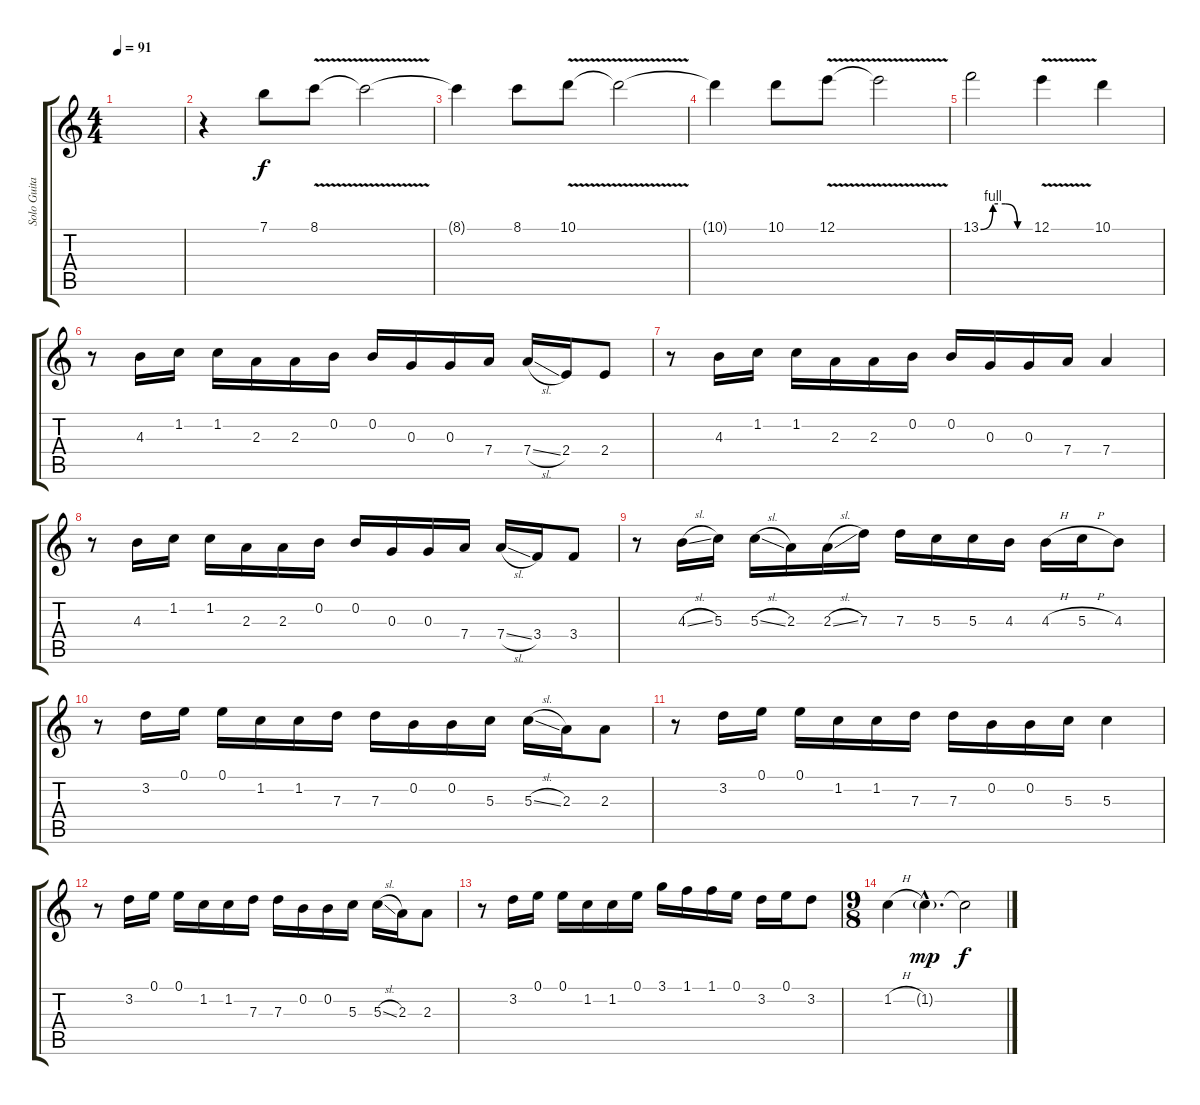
\track ("Solo Guitar 2" "Solo Guita") {instrument overdrivenguitar}
\staff {score tabs}
\tuning (E4 B3 G3 D3 A2 E2) {hide}
\ts (4 4)
\tempo 91
\clef g2
\ks c
|
r.4 7.1.8 8.1{v}.8 8.1{t}.2 |
8.1{t}.4 8.1.8 10.1{v}.8 10.1{t}.2 |
10.1{t}.4 10.1.8 12.1{v}.8 12.1{t}.2 |
13.1{be (custom 0 0 15 4 30 4 45 0 60 0)}.2 12.1{v}.4 10.1.4 |
r.8 4.3.16 1.2.16 1.2.16 2.3.16 2.3.16 0.2.16 0.2.16 0.3.16 0.3.16 7.4.16 7.4{sl}.16 2.4.16 2.4.8 |
r.8 4.3.16 1.2.16 1.2.16 2.3.16 2.3.16 0.2.16 0.2.16 0.3.16 0.3.16 7.4.16 7.4.4 |
r.8 4.3.16 1.2.16 1.2.16 2.3.16 2.3.16 0.2.16 0.2.16 0.3.16 0.3.16 7.4.16 7.4{sl}.16 3.4.16 3.4.8 |
r.8 4.3{sl}.16 5.3.16 5.3{sl}.16 2.3.16 2.3{sl}.16 7.3.16 7.3.16 5.3.16 5.3.16 4.3.16 4.3{h}.16 5.3{h}.16 4.3.8 |
r.8{volume 13} 3.2.16 0.1.16 0.1.16 1.2.16 1.2.16 7.3.16 7.3.16 0.2.16 0.2.16 5.3.16 5.3{sl}.16 2.3.16 2.3.8 |
r.8 3.2.16 0.1.16 0.1.16 1.2.16 1.2.16 7.3.16 7.3.16 0.2.16 0.2.16 5.3.16 5.3.4 |
r.8 3.2.16 0.1.16 0.1.16 1.2.16 1.2.16 7.3.16 7.3.16 0.2.16 0.2.16 5.3.16 5.3{sl}.16 2.3.16 2.3.8 |
r.8 3.2.16 0.1.16 0.1.16 1.2.16 1.2.16 0.1.16 3.1.16 1.1.16 1.1.16 0.1.16 3.2.16 0.1.16 3.2.8 |
\ts (9 8)
1.2{h}.4 1.2{g hac}.4{d dy mp} 1.2{t}.2{dy f}
